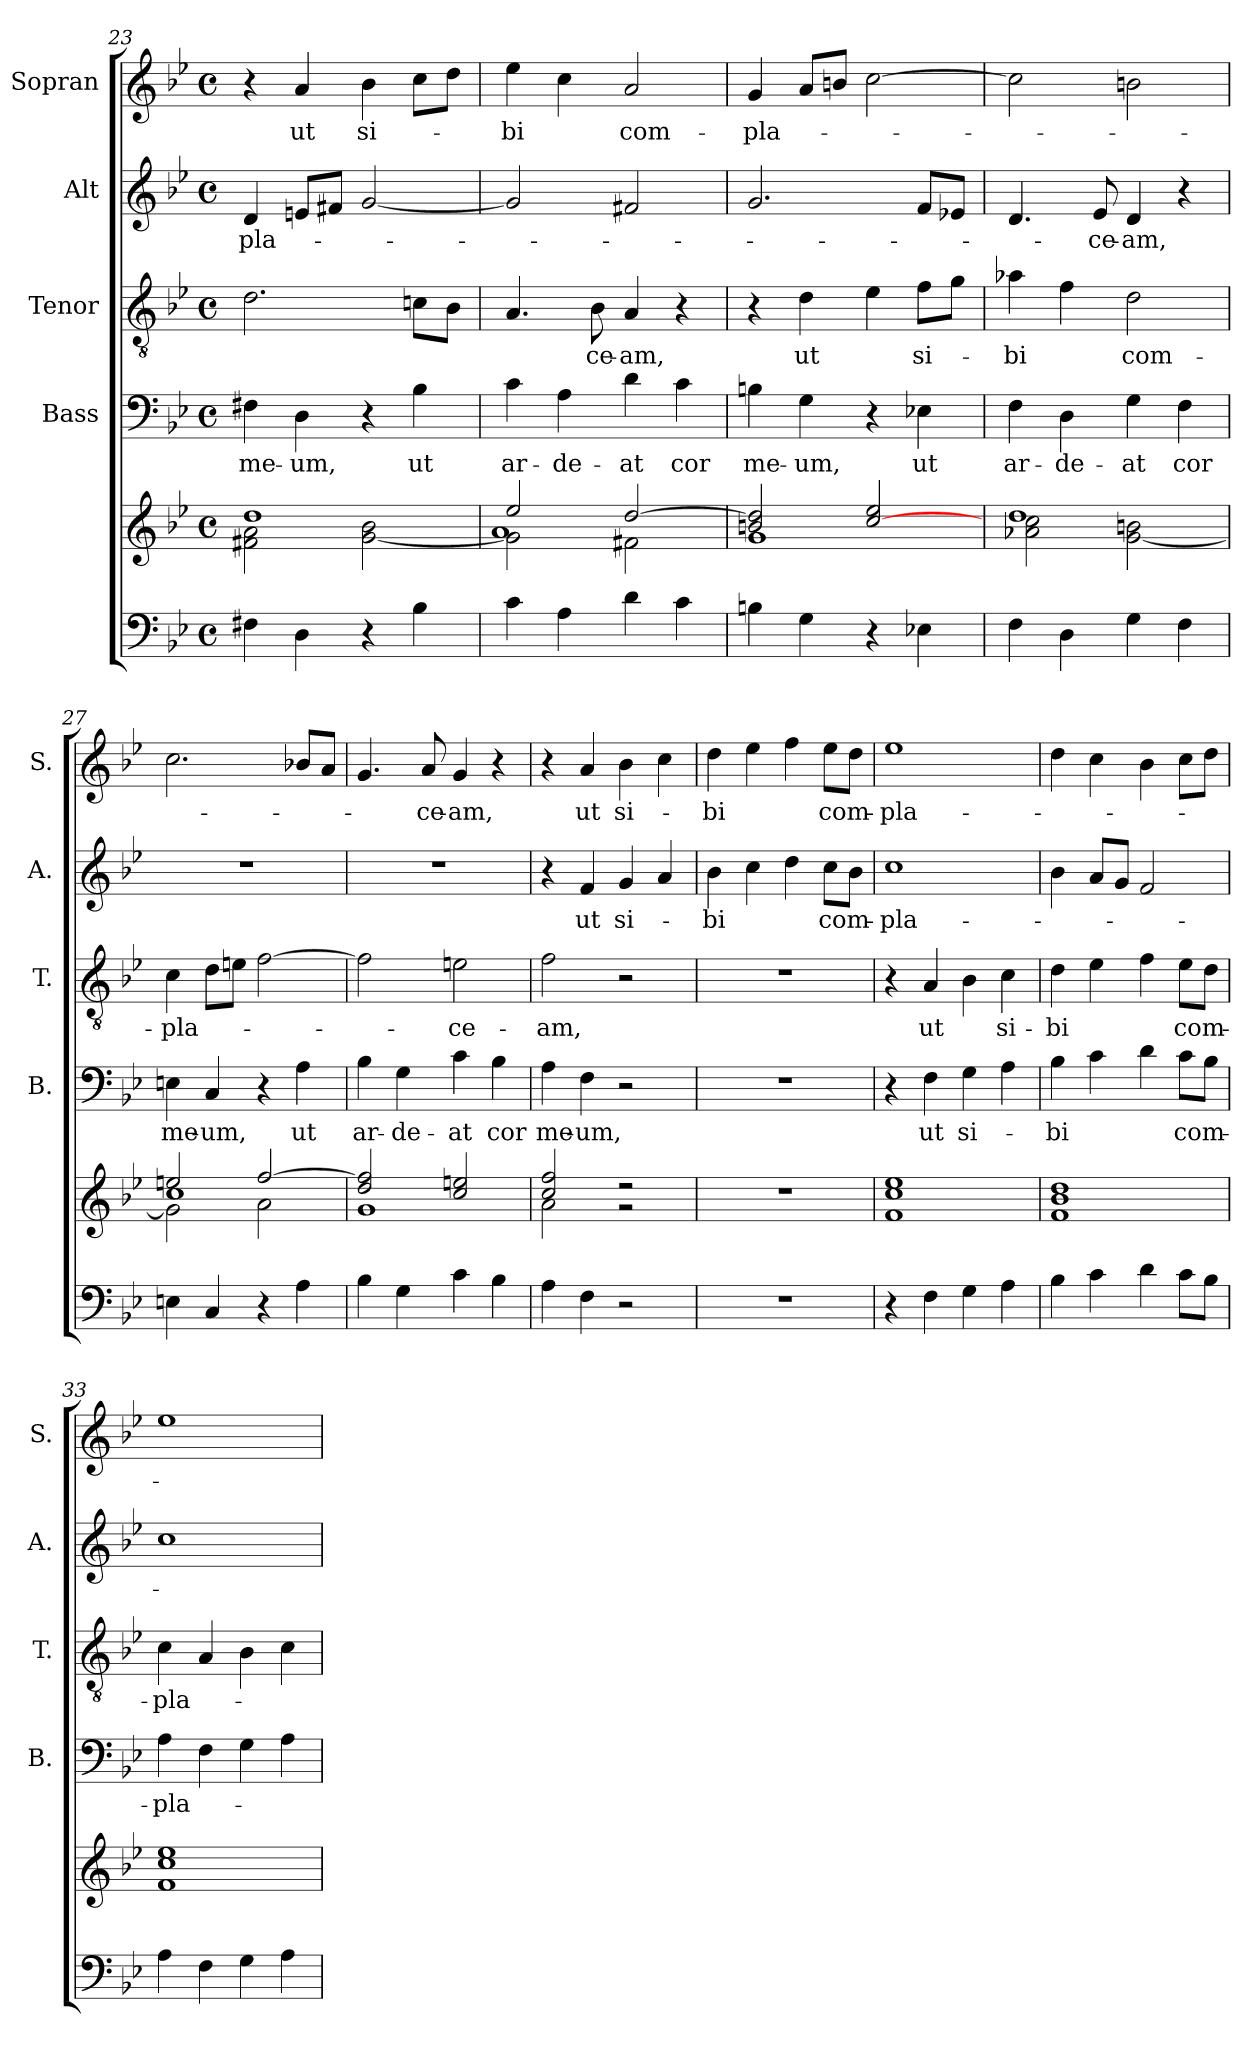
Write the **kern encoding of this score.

**kern	**kern	**kern	**text	**kern	**text	**kern	**text	**kern	**text
*part5	*part5	*part4	*part4	*part3	*part3	*part2	*part2	*part1	*part1
*staff6	*staff5	*staff4	*staff4	*staff3	*staff3	*staff2	*staff2	*staff1	*staff1
*	*	*I"Bass	*	*I"Tenor	*	*I"Alt	*	*I"Sopran	*
*	*	*I'B.	*	*I'T.	*	*I'A.	*	*I'S.	*
*clefF4	*clefG2	*clefF4	*	*clefGv2	*	*clefG2	*	*clefG2	*
*k[b-e-]	*k[b-e-]	*k[b-e-]	*	*k[b-e-]	*	*k[b-e-]	*	*k[b-e-]	*
*B-:	*B-:	*B-:	*	*B-:	*	*B-:	*	*B-:	*
*M4/4	*M4/4	*M4/4	*	*M4/4	*	*M4/4	*	*M4/4	*
*met(c)	*met(c)	*met(c)	*	*met(c)	*	*met(c)	*	*met(c)	*
=23	=23	=23	=23	=23	=23	=23	=23	=23	=23
*	*^	*	*	*	*	*	*	*	*
!	!	!	!	!LO:LY:b	!	!	!	!LO:LY:b	!	!
4F#X\	1dd	2f#X\ 2a\	4F#X\	me-	2.d\	.	4d/	-pla-	4r	.
!	!	!	!	!LO:LY:b	!	!	!	!	!	!LO:LY:b
4D\	.	.	4D\	-um,	.	.	8en/L	.	4a/	ut
.	.	.	.	.	.	.	8f#X/J	.	.	.
!	!	!	!	!	!	!	!	!	!	!LO:LY:b
4r	.	[<2g\ 2b-\	4r	.	.	.	[2g/	.	4b-\	si-
!	!	!	!	!LO:LY:b	!	!	!	!	!	!
4B-\	.	.	4B-\	ut	8cn\L	.	.	.	8cc\L	.
.	.	.	.	.	8B-\J	.	.	.	8dd\J	.
=24	=24	=24	=24	=24	=24	=24	=24	=24	=24	=24
*	*	*^	*	*	*	*	*	*	*	*
!	!	!	!	!	!LO:LY:b	!	!	!	!	!	!LO:LY:b
4c\	2ee-/	2g\]	1a	4c\	ar-	4.A/	.	2g/]	.	4ee-\	-bi
!	!	!	!	!	!LO:LY:b	!	!	!	!	!	!
4A\	.	.	.	4A\	-de-	.	.	.	.	4cc\	.
!	!	!	!	!	!	!	!LO:LY:b	!	!	!	!
.	.	.	.	.	.	8B-\	-ce-	.	.	.	.
!	!	!	!	!	!LO:LY:b	!	!LO:LY:b	!	!	!	!LO:LY:b
4d\	[>2dd/	2f#X\	.	4d\	-at	4A/	-am,	2f#X/	.	2a/	com-
!	!	!	!	!	!LO:LY:b	!	!	!	!	!	!
4c\	.	.	.	4c\	cor	4r	.	.	.	.	.
*	*	*v	*v	*	*	*	*	*	*	*	*
!!LO:PB:g=z
=25	=25	=25	=25	=25	=25	=25	=25	=25	=25	=25
!	!	!	!	!LO:LY:b	!	!	!	!	!	!LO:LY:b
4Bn\	2bn/ 2dd/]	1g	4Bn\	me-	4r	.	2.g/	.	4g/	-pla-
!	!	!	!	!LO:LY:b	!	!LO:LY:b	!	!	!	!
4G\	.	.	4G\	-um,	4d\	ut	.	.	8a/L	.
.	.	.	.	.	.	.	.	.	8bn/J	.
4r	[<2cc/ 2ee-/	.	4r	.	4e-\	.	.	.	[2cc\	.
!	!	!	!	!LO:LY:b	!	!LO:LY:b	!	!	!	!
4E-X\	.	.	4E-X\	ut	8f\L	si-	8f/L	.	.	.
.	.	.	.	.	8g\J	.	8e-X/J	.	.	.
=26	=26	=26	=26	=26	=26	=26	=26	=26	=26	=26
!	!	!	!	!LO:LY:b	!	!LO:LY:b	!	!	!	!
4F\	1dd	2a-X\ 2cc\	4F\	ar-	4a-X\	-bi	4.d/	.	2cc\]	.
!	!	!	!	!LO:LY:b	!	!	!	!	!	!
4D\	.	.	4D\	-de-	4f\	.	.	.	.	.
!	!	!	!	!	!	!	!	!LO:LY:b	!	!
.	.	.	.	.	.	.	8e-/	-ce-	.	.
!	!	!	!	!LO:LY:b	!	!LO:LY:b	!	!LO:LY:b	!	!
4G\	.	[<2g\ 2bn\	4G\	-at	2d\	com-	4d/	-am,	2bn\	.
!	!	!	!	!LO:LY:b	!	!	!	!	!	!
4F\	.	.	4F\	cor	.	.	4r	.	.	.
=27	=27	=27	=27	=27	=27	=27	=27	=27	=27	=27
*	*	*^	*	*	*	*	*	*	*	*
!	!	!	!	!	!LO:LY:b	!	!LO:LY:b	!	!	!	!
4En\	2een/	2g\]	1cc	4En\	me-	4c\	-pla-	1r	.	2.cc\	.
!	!	!	!	!	!LO:LY:b	!	!	!	!	!	!
4C/	.	.	.	4C/	-um,	8d\L	.	.	.	.	.
.	.	.	.	.	.	8en\J	.	.	.	.	.
4r	[>2ff/	2a\	.	4r	.	[2f\	.	.	.	.	.
!	!	!	!	!	!LO:LY:b	!	!	!	!	!	!
4A\	.	.	.	4A\	ut	.	.	.	.	8b-X/L	.
.	.	.	.	.	.	.	.	.	.	8a/J	.
*	*	*v	*v	*	*	*	*	*	*	*	*
=28	=28	=28	=28	=28	=28	=28	=28	=28	=28	=28
!	!	!	!	!LO:LY:b	!	!	!	!	!	!
4B-\	2dd/ 2ff/]	1g	4B-\	ar-	2f\]	.	1r	.	4.g/	.
!	!	!	!	!LO:LY:b	!	!	!	!	!	!
4G\	.	.	4G\	-de-	.	.	.	.	.	.
!	!	!	!	!	!	!	!	!	!	!LO:LY:b
.	.	.	.	.	.	.	.	.	8a/	-ce-
!	!	!	!	!LO:LY:b	!	!LO:LY:b	!	!	!	!LO:LY:b
4c\	2cc/ 2een/	.	4c\	-at	2en\	-ce-	.	.	4g/	-am,
!	!	!	!	!LO:LY:b	!	!	!	!	!	!
4B-\	.	.	4B-\	cor	.	.	.	.	4r	.
=29	=29	=29	=29	=29	=29	=29	=29	=29	=29	=29
!	!	!	!	!LO:LY:b	!	!LO:LY:b	!	!	!	!
4A\	2cc/ 2ff/	2a\	4A\	me-	2f\	-am,	4r	.	4r	.
!	!	!	!	!LO:LY:b	!	!	!	!LO:LY:b	!	!LO:LY:b
4F\	.	.	4F\	-um,	.	.	4f/	ut	4a/	ut
!	!	!	!	!	!	!	!	!LO:LY:b	!	!LO:LY:b
2r	2r	2r	2r	.	2r	.	4g/	si-	4b-\	si-
.	.	.	.	.	.	.	4a/	.	4cc\	.
*	*v	*v	*	*	*	*	*	*	*	*
=30	=30	=30	=30	=30	=30	=30	=30	=30	=30
!	!	!	!	!	!	!	!LO:LY:b	!	!LO:LY:b
1r	1r	1r	.	1r	.	4b-\	-bi	4dd\	-bi
.	.	.	.	.	.	4cc\	.	4ee-\	.
.	.	.	.	.	.	4dd\	.	4ff\	.
!	!	!	!	!	!	!	!LO:LY:b	!	!LO:LY:b
.	.	.	.	.	.	8cc\L	com-	8ee-\L	com-
.	.	.	.	.	.	8b-\J	.	8dd\J	.
!!LO:LB:g=z
=31	=31	=31	=31	=31	=31	=31	=31	=31	=31
!	!	!	!	!	!	!	!LO:LY:b	!	!LO:LY:b
4r	1f 1cc 1ee-	4r	.	4r	.	1cc	-pla-	1ee-	-pla-
!	!	!	!LO:LY:b	!	!LO:LY:b	!	!	!	!
4F\	.	4F\	ut	4A/	ut	.	.	.	.
!	!	!	!LO:LY:b	!	!	!	!	!	!
4G\	.	4G\	si-	4B-\	.	.	.	.	.
!	!	!	!	!	!LO:LY:b	!	!	!	!
4A\	.	4A\	.	4c\	si-	.	.	.	.
=32	=32	=32	=32	=32	=32	=32	=32	=32	=32
!	!	!	!LO:LY:b	!	!LO:LY:b	!	!	!	!
4B-\	1f 1b- 1dd	4B-\	-bi	4d\	-bi	4b-\	.	4dd\	.
4c\	.	4c\	.	4e-\	.	8a/L	.	4cc\	.
.	.	.	.	.	.	8g/J	.	.	.
4d\	.	4d\	.	4f\	.	2f/	.	4b-\	.
!	!	!	!LO:LY:b	!	!LO:LY:b	!	!	!	!
8c\L	.	8c\L	com-	8e-\L	com-	.	.	8cc\L	.
8B-\J	.	8B-\J	.	8d\J	.	.	.	8dd\J	.
=33	=33	=33	=33	=33	=33	=33	=33	=33	=33
!	!	!	!LO:LY:b	!	!LO:LY:b	!	!	!	!
4A\	1f 1cc 1ee-	4A\	-pla-	4c\	-pla-	1cc	.	1ee-	.
4F\	.	4F\	.	4A/	.	.	.	.	.
4G\	.	4G\	.	4B-\	.	.	.	.	.
4A\	.	4A\	.	4c\	.	.	.	.	.
=	=	=	=	=	=	=	=	=	=
*-	*-	*-	*-	*-	*-	*-	*-	*-	*-
